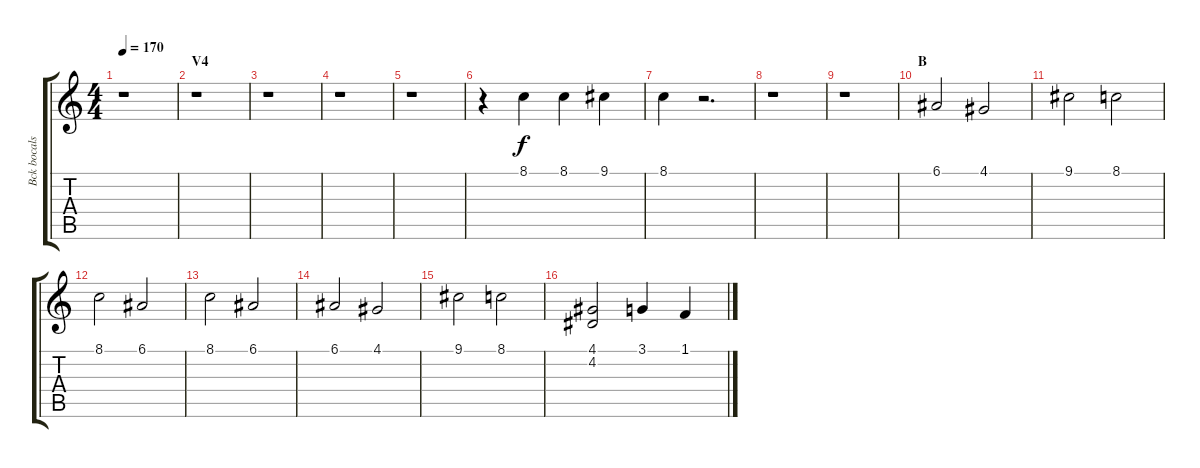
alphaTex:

\track ("Bck bocals" "Bck bocals") {instrument lead6voice}
\staff {score tabs}
\tuning (E4 B3 G3 D3 A2 E2) {hide}
\ts (4 4)
\tempo 170
\clef g2
\ks c
r.1{dy f} |
\section ("" "V4")
r.1 |
r.1 |
r.1 |
r.1 |
r.4 8.1.4 8.1.4 9.1.4 |
8.1.4 r.2{d} |
r.1 |
r.1 |
\section ("" "B")
6.1.2 4.1.2 |
9.1.2 8.1.2 |
8.1.2 6.1.2 |
8.1.2 6.1.2 |
6.1.2 4.1.2 |
9.1.2 8.1.2 |
(4.1 4.2).2 3.1.4 1.1.4
